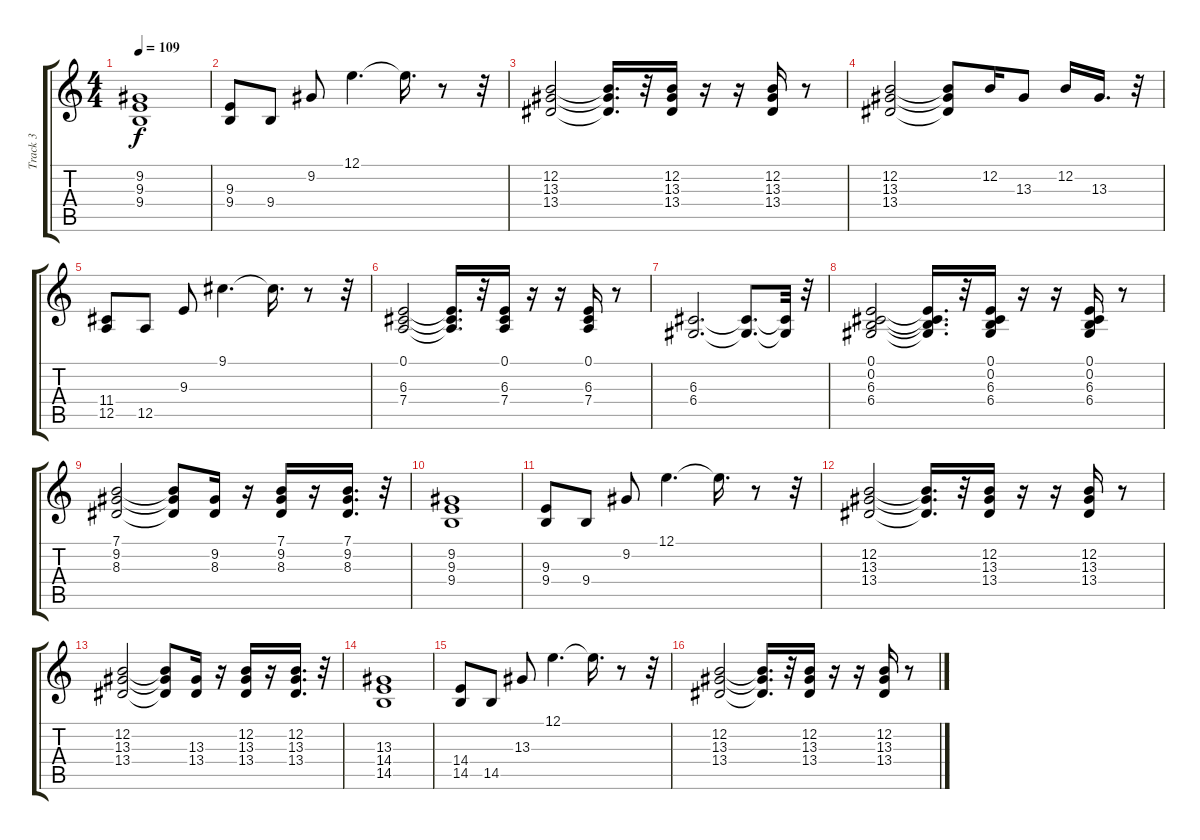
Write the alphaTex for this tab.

\track ("Track 3" "Track 3") {instrument stringensemble2}
\staff {score tabs}
\tuning (E4 B3 G3 D3 A2 E2) {hide}
\ts (4 4)
\tempo 109
\clef g2
\ks c
(9.2 9.3 9.4).1{dy f} |
(9.3 9.4).8 9.4.8 9.2.8 12.1.4{d} 12.1{t}.16{d} r.8 r.32 |
(12.2 13.3 13.4).2 (12.2{t} 13.3{t} 13.4{t}).16{d} r.32 (12.2 13.3 13.4).16 r.16 r.16 (12.2 13.3 13.4).16 r.8 |
(12.2 13.3 13.4).2 (12.2{t} 13.3{t} 13.4{t}).8 12.2.16 13.3.8 12.2.16 13.3.16{d} r.32 |
(11.4 12.5).8 12.5.8 9.3.8 9.1.4{d} 9.1{t}.16{d} r.8 r.32 |
(0.1 6.3 7.4).2 (0.1{t} 6.3{t} 7.4{t}).16{d} r.32 (0.1 6.3 7.4).16 r.16 r.16 (0.1 6.3 7.4).16 r.8 |
(6.3 6.4).2{d} (6.3{t} 6.4{t}).8{d} (6.3{t} 6.4{t}).32 r.32 |
(0.1 0.2 6.3 6.4).2 (0.1{t} 0.2{t} 6.3{t} 6.4{t}).16{d} r.32 (0.1 0.2 6.3 6.4).16 r.16 r.16 (0.1 0.2 6.3 6.4).16 r.8 |
(7.1 9.2 8.3).2 (7.1{t} 9.2{t} 8.3{t}).8 (9.2 8.3).16 r.16 (7.1 9.2 8.3).16 r.16 (7.1 9.2 8.3).16{d} r.32 |
(9.2 9.3 9.4).1 |
(9.3 9.4).8 9.4.8 9.2.8 12.1.4{d} 12.1{t}.16{d} r.8 r.32 |
(12.2 13.3 13.4).2 (12.2{t} 13.3{t} 13.4{t}).16{d} r.32 (12.2 13.3 13.4).16 r.16 r.16 (12.2 13.3 13.4).16 r.8 |
(12.2 13.3 13.4).2 (12.2{t} 13.3{t} 13.4{t}).8 (13.3 13.4).16 r.16 (12.2 13.3 13.4).16 r.16 (12.2 13.3 13.4).16{d} r.32 |
(13.3 14.4 14.5).1 |
(14.4 14.5).8 14.5.8 13.3.8 12.1.4{d} 12.1{t}.16{d} r.8 r.32 |
(12.2 13.3 13.4).2 (12.2{t} 13.3{t} 13.4{t}).16{d} r.32 (12.2 13.3 13.4).16 r.16 r.16 (12.2 13.3 13.4).16 r.8
